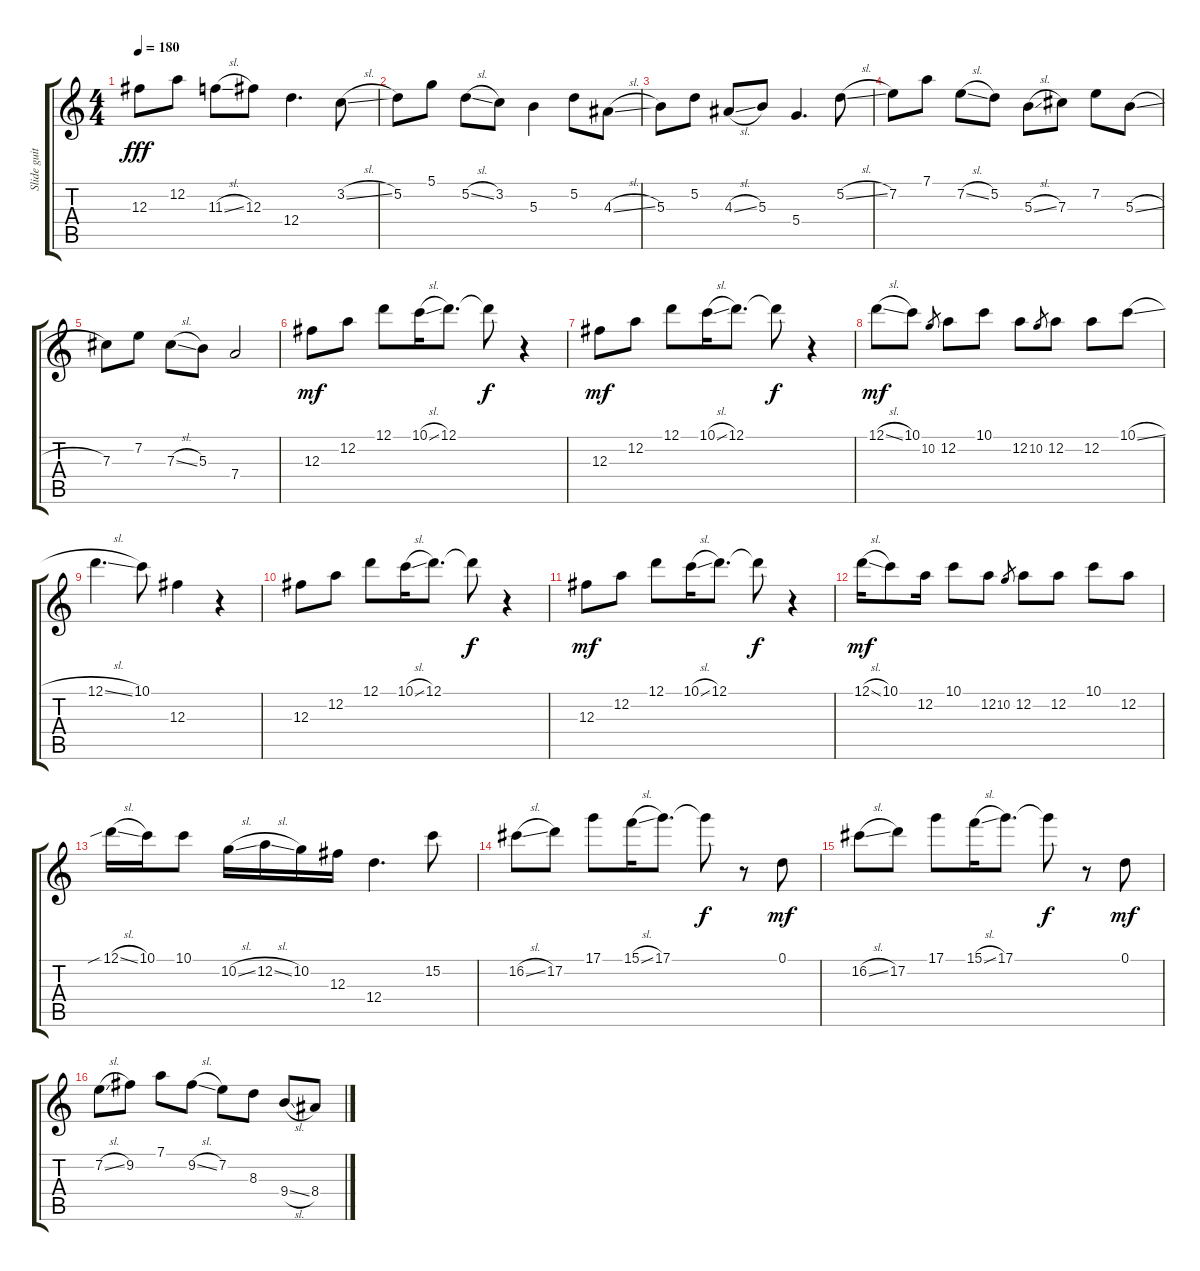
\track ("Slide guitar" "Slide guit") {instrument overdrivenguitar}
\staff {score tabs}
\tuning (D4 A3 Gb3 D3 A2 D2) {hide}
\ts (4 4)
\tempo 180
\clef g2
\ks c
12.3.8{dy fff} 12.2.8 11.3{sl}.8 12.3.8 12.4.4{d} 3.2{sl}.8 |
5.2.8 5.1.8 5.2{sl}.8 3.2.8 5.3.4 5.2.8 4.3{sl}.8 |
5.3.8 5.2.8 4.3{sl}.8 5.3.8 5.4.4{d} 5.2{sl}.8 |
7.2.8 7.1.8 7.2{sl}.8 5.2.8 5.3{sl}.8 7.3.8 7.2.8 5.3{sl}.8 |
7.3.8 7.2.8 7.3{sl}.8 5.3.8 7.4.2 |
12.3.8{dy mf} 12.2.8 12.1.8 10.1{sl}.16 12.1.8{d} 12.1{t}.8{dy f} r.4 |
12.3.8{dy mf} 12.2.8 12.1.8 10.1{sl}.16 12.1.8{d} 12.1{t}.8{dy f} r.4 |
12.1{sl}.8{dy mf} 10.1.8 10.2.8{gr} 12.2.8 10.1.8 12.2.8 10.2.8{gr} 12.2.8 12.2.8 10.1{sl}.8 |
12.1{sl}.4{d} 10.1.8 12.3.4 r.4 |
12.3.8 12.2.8 12.1.8 10.1{sl}.16 12.1.8{d} 12.1{t}.8{dy f} r.4 |
12.3.8{dy mf} 12.2.8 12.1.8 10.1{sl}.16 12.1.8{d} 12.1{t}.8{dy f} r.4 |
12.1{sl}.16{dy mf} 10.1.8 12.2.16 10.1.8 12.2.8 10.2.8{gr} 12.2.8 12.2.8 10.1.8 12.2.8 |
12.1{sib sl}.16 10.1.16 10.1.8 10.2{sl}.16 12.2{sl}.16 10.2.16 12.3.16 12.4.4{d} 15.2.8 |
16.2{sl}.8 17.2.8 17.1.8 15.1{sl}.16 17.1.8{d} 17.1{t}.8{dy f} r.8 0.1.8{dy mf} |
16.2{sl}.8 17.2.8 17.1.8 15.1{sl}.16 17.1.8{d} 17.1{t}.8{dy f} r.8 0.1.8{dy mf} |
7.2{sl}.8 9.2.8 7.1.8 9.2{sl}.8 7.2.8 8.3.8 9.4{sl}.8 8.4{sl}.8
